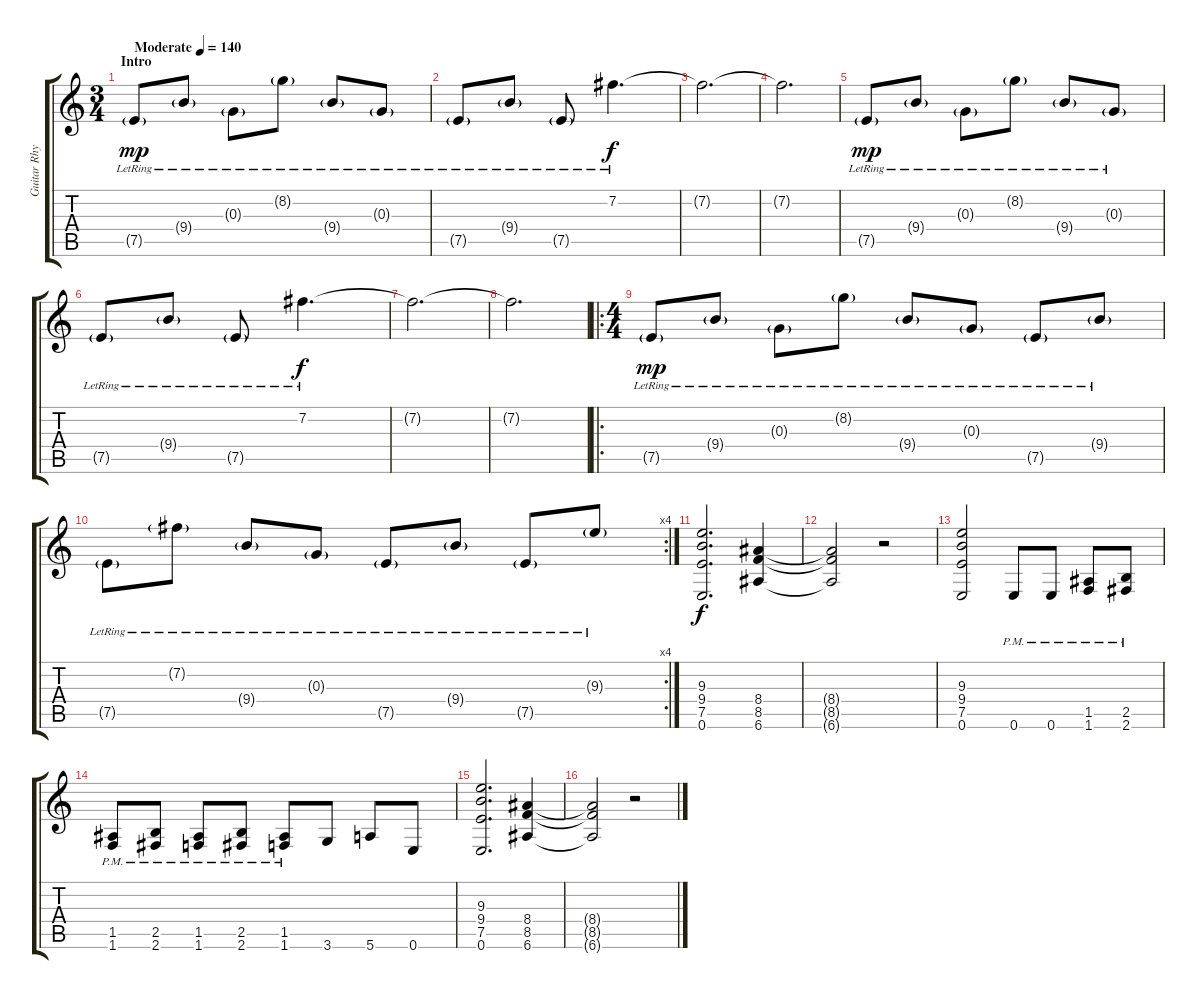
\track ("Guitar Rhythm" "Guitar Rhy") {instrument electricguitarclean}
\staff {score tabs}
\tuning (E4 B3 G3 D3 A2 E2) {hide}
\ts (3 4)
\section ("" "Intro")
\tempo (140 "Moderate")
\clef g2
\ks c
7.5{g lr}.8{dy mp volume 3 instrument electricguitarclean} 9.4{g lr}.8 0.3{g lr}.8 8.2{g lr}.8 9.4{g lr}.8 0.3{g lr}.8 |
7.5{g lr}.8 9.4{g lr}.8 7.5{g lr}.8 7.2{lr}.4{d dy f} |
7.2{t}.2{d} |
7.2{t}.2{d} |
7.5{g lr}.8{dy mp} 9.4{g lr}.8 0.3{g lr}.8 8.2{g lr}.8 9.4{g lr}.8 0.3{g lr}.8 |
7.5{g lr}.8 9.4{g lr}.8 7.5{g lr}.8 7.2{lr}.4{d dy f} |
7.2{t}.2{d} |
7.2{t}.2{d} |
\ro
\ts (4 4)
7.5{g lr}.8{dy mp} 9.4{g lr}.8 0.3{g lr}.8 8.2{g lr}.8 9.4{g lr}.8 0.3{g lr}.8 7.5{g lr}.8 9.4{g lr}.8 |
\rc 4
7.5{g lr}.8 7.2{g lr}.8 9.4{g lr}.8 0.3{g lr}.8 7.5{g lr}.8 9.4{g lr}.8 7.5{g lr}.8 9.3{g lr}.8 |
(9.3 9.4 7.5 0.6).2{d dy f volume 12 instrument distortionguitar} (8.4 8.5 6.6).4 |
(8.4{t} 8.5{t} 6.6{t}).2 r.2 |
(9.3 9.4 7.5 0.6).2 0.6{pm}.8 0.6{pm}.8 (1.5{pm} 1.6{pm}).8 (2.5{pm} 2.6{pm}).8 |
(1.5{pm} 1.6{pm}).8 (2.5{pm} 2.6{pm}).8 (1.5{pm} 1.6{pm}).8 (2.5{pm} 2.6{pm}).8 (1.5{pm} 1.6{pm}).8 3.6.8 5.6.8 0.6.8 |
(9.3 9.4 7.5 0.6).2{d} (8.4 8.5 6.6).4 |
(8.4{t} 8.5{t} 6.6{t}).2 r.2
